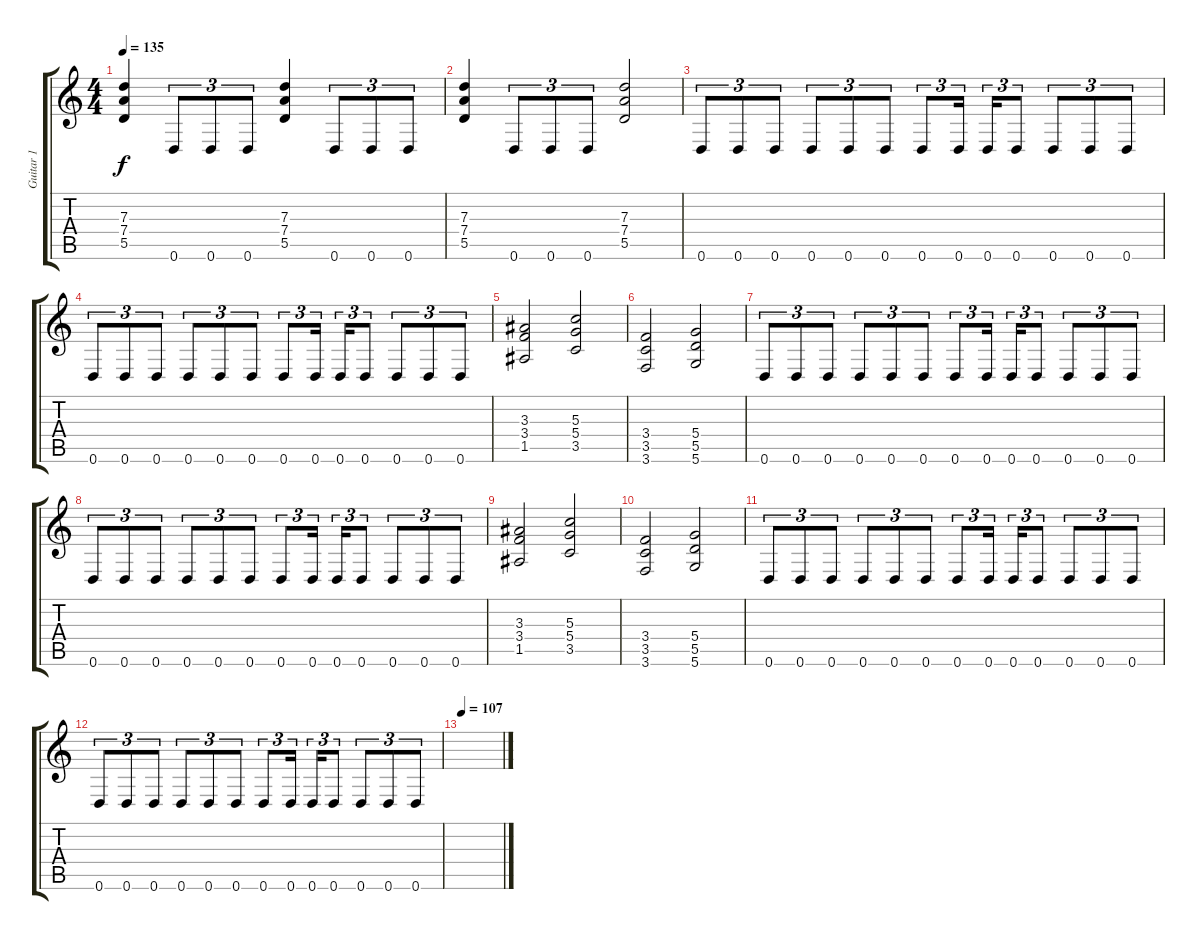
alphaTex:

\track ("Guitar 1" "Guitar 1") {instrument distortionguitar}
\staff {score tabs}
\tuning (E4 B3 G3 D3 A2 D2) {hide}
\ts (4 4)
\tempo 135
\clef g2
\ks c
(7.3 7.4 5.5).4{dy f} 0.6.8{tu (3 2)} 0.6.8{tu (3 2)} 0.6.8{tu (3 2)} (7.3 7.4 5.5).4 0.6.8{tu (3 2)} 0.6.8{tu (3 2)} 0.6.8{tu (3 2)} |
(7.3 7.4 5.5).4 0.6.8{tu (3 2)} 0.6.8{tu (3 2)} 0.6.8{tu (3 2)} (7.3 7.4 5.5).2 |
0.6.8{tu (3 2)} 0.6.8{tu (3 2)} 0.6.8{tu (3 2)} 0.6.8{tu (3 2)} 0.6.8{tu (3 2)} 0.6.8{tu (3 2)} 0.6.8{tu (3 2)} 0.6.16{tu (3 2)} 0.6.16{tu (3 2)} 0.6.8{tu (3 2)} 0.6.8{tu (3 2)} 0.6.8{tu (3 2)} 0.6.8{tu (3 2)} |
0.6.8{tu (3 2)} 0.6.8{tu (3 2)} 0.6.8{tu (3 2)} 0.6.8{tu (3 2)} 0.6.8{tu (3 2)} 0.6.8{tu (3 2)} 0.6.8{tu (3 2)} 0.6.16{tu (3 2)} 0.6.16{tu (3 2)} 0.6.8{tu (3 2)} 0.6.8{tu (3 2)} 0.6.8{tu (3 2)} 0.6.8{tu (3 2)} |
(3.3 3.4 1.5).2 (5.3 5.4 3.5).2 |
(3.4 3.5 3.6).2 (5.4 5.5 5.6).2 |
0.6.8{tu (3 2)} 0.6.8{tu (3 2)} 0.6.8{tu (3 2)} 0.6.8{tu (3 2)} 0.6.8{tu (3 2)} 0.6.8{tu (3 2)} 0.6.8{tu (3 2)} 0.6.16{tu (3 2)} 0.6.16{tu (3 2)} 0.6.8{tu (3 2)} 0.6.8{tu (3 2)} 0.6.8{tu (3 2)} 0.6.8{tu (3 2)} |
0.6.8{tu (3 2)} 0.6.8{tu (3 2)} 0.6.8{tu (3 2)} 0.6.8{tu (3 2)} 0.6.8{tu (3 2)} 0.6.8{tu (3 2)} 0.6.8{tu (3 2)} 0.6.16{tu (3 2)} 0.6.16{tu (3 2)} 0.6.8{tu (3 2)} 0.6.8{tu (3 2)} 0.6.8{tu (3 2)} 0.6.8{tu (3 2)} |
(3.3 3.4 1.5).2 (5.3 5.4 3.5).2 |
(3.4 3.5 3.6).2 (5.4 5.5 5.6).2 |
0.6.8{tu (3 2)} 0.6.8{tu (3 2)} 0.6.8{tu (3 2)} 0.6.8{tu (3 2)} 0.6.8{tu (3 2)} 0.6.8{tu (3 2)} 0.6.8{tu (3 2)} 0.6.16{tu (3 2)} 0.6.16{tu (3 2)} 0.6.8{tu (3 2)} 0.6.8{tu (3 2)} 0.6.8{tu (3 2)} 0.6.8{tu (3 2)} |
0.6.8{tu (3 2)} 0.6.8{tu (3 2)} 0.6.8{tu (3 2)} 0.6.8{tu (3 2)} 0.6.8{tu (3 2)} 0.6.8{tu (3 2)} 0.6.8{tu (3 2)} 0.6.16{tu (3 2)} 0.6.16{tu (3 2)} 0.6.8{tu (3 2)} 0.6.8{tu (3 2)} 0.6.8{tu (3 2)} 0.6.8{tu (3 2)} |
\tempo 107
